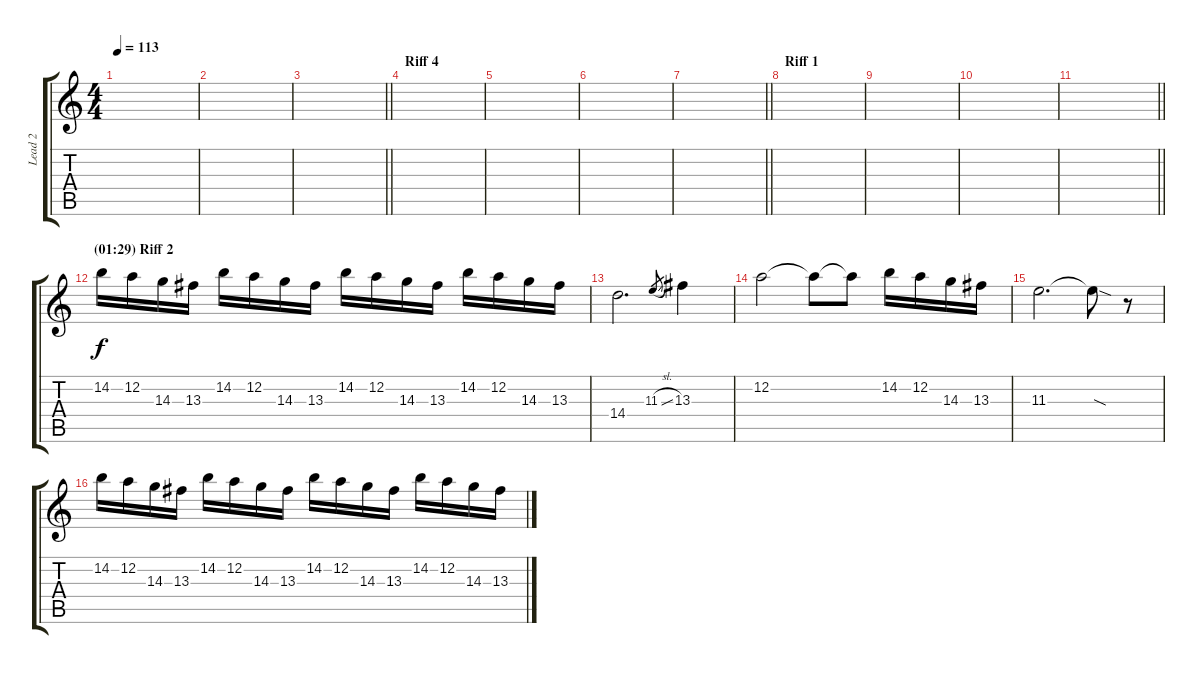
\track ("Lead 2" "Lead 2") {instrument overdrivenguitar}
\staff {score tabs}
\tuning (D4 A3 F3 C3 G2 D2) {hide}
\ts (4 4)
\tempo 113
\clef g2
\ks c
|
|
\barLineRight lightlight
|
\section ("" "Riff 4")
|
|
|
\barLineRight lightlight
|
\section ("" "Riff 1")
|
|
|
\barLineRight lightlight
|
\section ("" "(01:29) Riff 2")
14.2.16 12.2.16 14.3.16 13.3.16 14.2.16 12.2.16 14.3.16 13.3.16 14.2.16 12.2.16 14.3.16 13.3.16 14.2.16 12.2.16 14.3.16 13.3.16 |
14.4.2{d} 11.3{sl}.8{gr} 13.3.4 |
12.2.2 12.2{t}.8 12.2{t}.8 14.2.16 12.2.16 14.3.16 13.3.16 |
11.3.2{d} 11.3{sod t}.8 r.8 |
14.2.16 12.2.16 14.3.16 13.3.16 14.2.16 12.2.16 14.3.16 13.3.16 14.2.16 12.2.16 14.3.16 13.3.16 14.2.16 12.2.16 14.3.16 13.3.16
